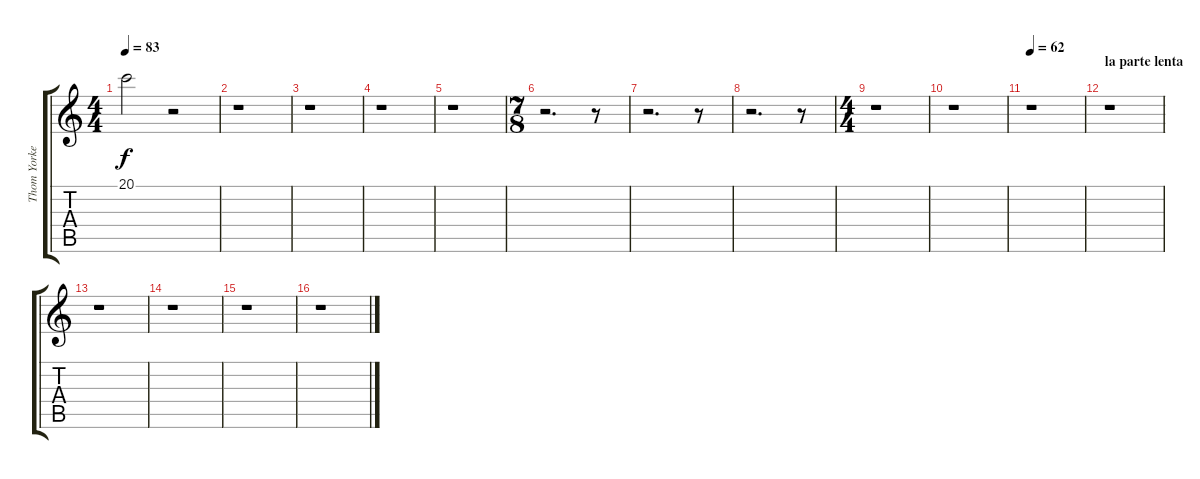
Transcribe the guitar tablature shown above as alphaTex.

\track ("Thom Yorke" "Thom Yorke") {instrument synthvoice}
\staff {score tabs}
\tuning (E4 B3 G3 D3 A2 E2) {hide}
\ts (4 4)
\tempo 83
\clef g2
\ks c
20.1{t}.2{dy f} r.2 |
r.1 |
r.1 |
r.1 |
r.1 |
\ts (7 8)
r.2{d} r.8 |
r.2{d} r.8 |
r.2{d} r.8 |
\ts (4 4)
r.1 |
r.1 |
\tempo 62
r.1 |
\section ("" "la parte lenta")
r.1 |
r.1 |
r.1 |
r.1 |
r.1
